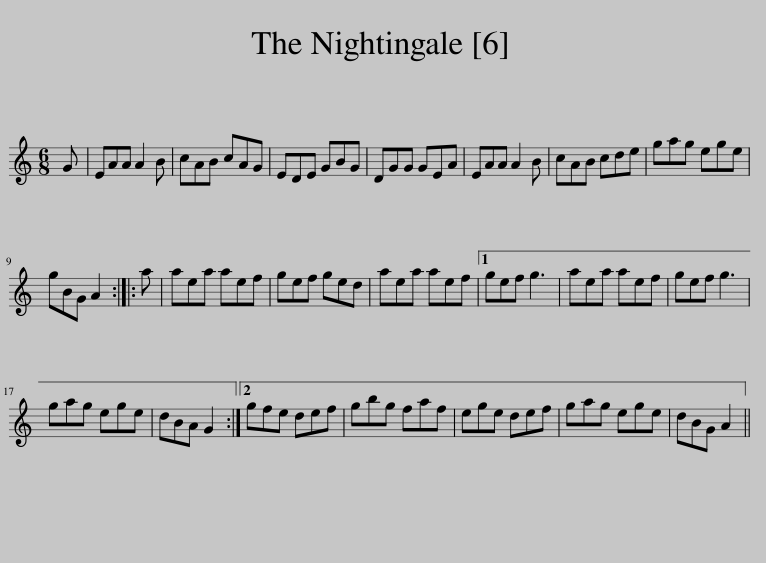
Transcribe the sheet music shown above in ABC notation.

X:1
L:1/8
M:6/8
I:linebreak $
K:C
V:1 treble
V:1
 G | EAA A2 B | cAB cAG | EDE GBG | DGG GEA | %5
 EAA A2 B | cAB cde | gag ege |$ gBG A2 :: a | %10
 aea aef | gef ged | aea aef |1 gef g3 | aea aef | %15
 gef g3 |$ gag ege | dBA G2 :|2 gfe def | gbg faf | %20
 ege def | gag ege | dBG A2 || %23
